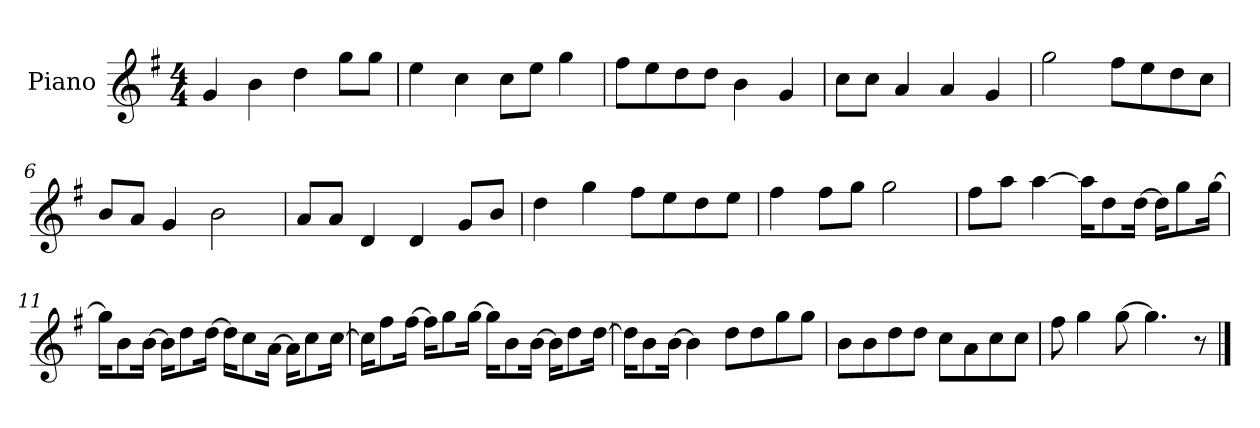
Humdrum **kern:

**kern
*part1
*staff1
*I"Piano
*I'P-no
*clefG2
*k[f#]
*M4/4
*MM90
=1
4g/
4b\
4dd\
8gg\L
8gg\J
=2
4ee\
4cc\
8cc\L
8ee\J
4gg\
=3
8ff#\L
8ee\
8dd\
8dd\J
4b\
4g/
=4
8cc\L
8cc\J
4a/
4a/
4g/
=5
2gg\
8ff#\L
8ee\
8dd\
8cc\J
=6
8b/L
8a/J
4g/
2b\
=7
8a/L
8a/J
4d/
4d/
8g/L
8b/J
!!LO:LB:g=z
=8
4dd\
4gg\
8ff#\L
8ee\
8dd\
8ee\J
=9
4ff#\
8ff#\L
8gg\J
2gg\
=10
8ff#\L
8aa\J
[4aa\
16aa\KL]
8dd\
[16dd\Jk
16dd\KL]
8gg\
[16gg\Jk
=11
16gg\KL]
8b\
[16b\Jk
16b\KL]
8dd\
[16dd\Jk
16dd\KL]
8cc\
[16a\Jk
16a\KL]
8cc\
[16cc\Jk
=12
16cc\KL]
8ff#\
[16ff#\Jk
16ff#\KL]
8gg\
[16gg\Jk
16gg\KL]
8b\
[16b\Jk
16b\KL]
8dd\
[16dd\Jk
!!LO:LB:g=z
=13
16dd\KL]
8b\
[16b\Jk
4b\]
8dd\L
8dd\
8gg\
8gg\J
=14
8b\L
8b\
8dd\
8dd\J
8cc\L
8a\
8cc\
8cc\J
=15
8ff#\
4gg\
[8gg\
4.gg\]
8r
==
*-
